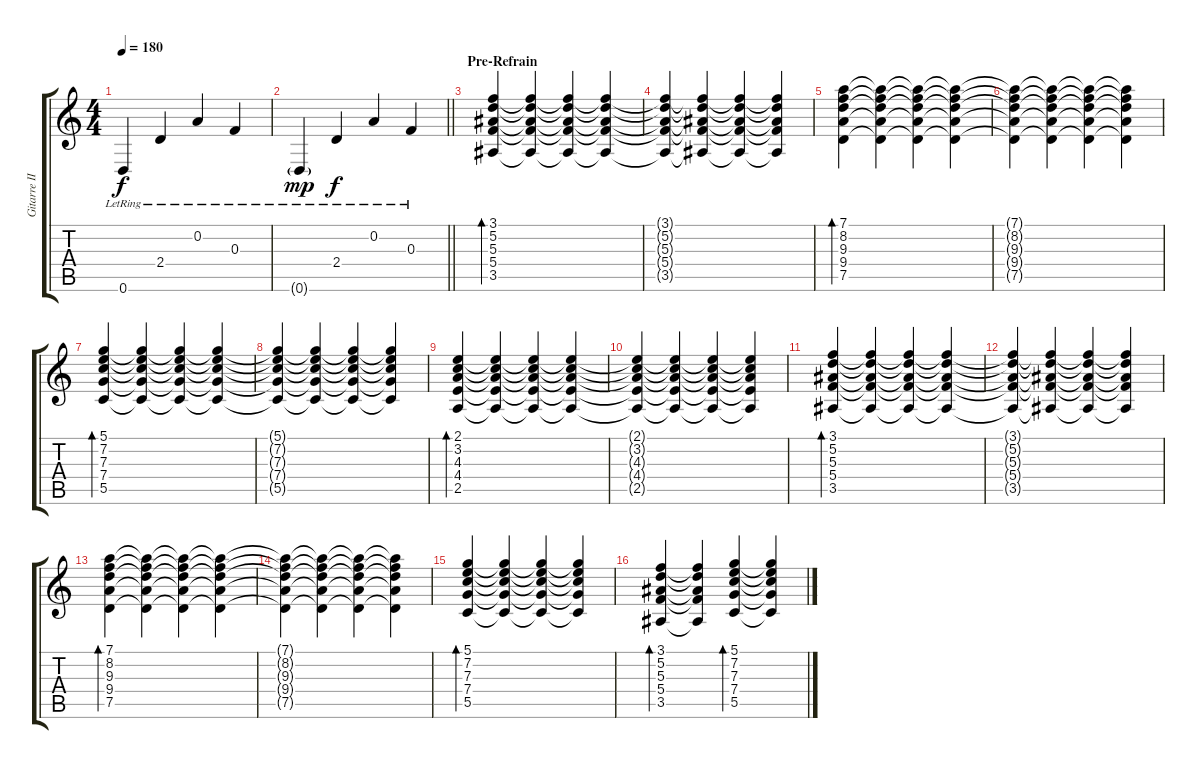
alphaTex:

\track ("Gitarre III (Clean)" "Gitarre II") {instrument electricguitarclean}
\staff {score tabs}
\tuning (D4 A3 F3 C3 G2 D2) {hide}
\ts (4 4)
\tempo 180
\clef g2
\ks c
0.6{lr}.4{dy f} 2.4{lr}.4 0.2{lr}.4 0.3{lr}.4 |
\barLineRight lightlight
0.6{g lr}.4{dy mp} 2.4{lr}.4{dy f} 0.2{lr}.4 0.3{lr}.4 |
\section ("" "Pre-Refrain")
(3.1 5.2 5.3 5.4 3.5).4{bd 120 volume 13 instrument electricguitarclean} (3.1{t} 5.2{t} 5.3{t} 5.4{t} 3.5{t}).4 (3.1{t} 5.2{t} 5.3{t} 5.4{t} 3.5{t}).4 (3.1{t} 5.2{t} 5.3{t} 5.4{t} 3.5{t}).4 |
(3.1{t} 5.2{t} 5.3{t} 5.4{t} 3.5{t}).4 (3.1{t} 5.2{t} 5.3{t} 5.4{t} 3.5{t}).4 (3.1{t} 5.2{t} 5.3{t} 5.4{t} 3.5{t}).4 (3.1{t} 5.2{t} 5.3{t} 5.4{t} 3.5{t}).4 |
(7.1 8.2 9.3 9.4 7.5).4{bd 120} (7.1{t} 8.2{t} 9.3{t} 9.4{t} 7.5{t}).4 (7.1{t} 8.2{t} 9.3{t} 9.4{t} 7.5{t}).4 (7.1{t} 8.2{t} 9.3{t} 9.4{t} 7.5{t}).4 |
(7.1{t} 8.2{t} 9.3{t} 9.4{t} 7.5{t}).4 (7.1{t} 8.2{t} 9.3{t} 9.4{t} 7.5{t}).4 (7.1{t} 8.2{t} 9.3{t} 9.4{t} 7.5{t}).4 (7.1{t} 8.2{t} 9.3{t} 9.4{t} 7.5{t}).4 |
(5.1 7.2 7.3 7.4 5.5).4{bd 120} (5.1{t} 7.2{t} 7.3{t} 7.4{t} 5.5{t}).4 (5.1{t} 7.2{t} 7.3{t} 7.4{t} 5.5{t}).4 (5.1{t} 7.2{t} 7.3{t} 7.4{t} 5.5{t}).4 |
(5.1{t} 7.2{t} 7.3{t} 7.4{t} 5.5{t}).4 (5.1{t} 7.2{t} 7.3{t} 7.4{t} 5.5{t}).4 (5.1{t} 7.2{t} 7.3{t} 7.4{t} 5.5{t}).4 (5.1{t} 7.2{t} 7.3{t} 7.4{t} 5.5{t}).4 |
(2.1 3.2 4.3 4.4 2.5).4{bd 120} (2.1{t} 3.2{t} 4.3{t} 4.4{t} 2.5{t}).4 (2.1{t} 3.2{t} 4.3{t} 4.4{t} 2.5{t}).4 (2.1{t} 3.2{t} 4.3{t} 4.4{t} 2.5{t}).4 |
(2.1{t} 3.2{t} 4.3{t} 4.4{t} 2.5{t}).4 (2.1{t} 3.2{t} 4.3{t} 4.4{t} 2.5{t}).4 (2.1{t} 3.2{t} 4.3{t} 4.4{t} 2.5{t}).4 (2.1{t} 3.2{t} 4.3{t} 4.4{t} 2.5{t}).4 |
(3.1 5.2 5.3 5.4 3.5).4{bd 120} (3.1{t} 5.2{t} 5.3{t} 5.4{t} 3.5{t}).4 (3.1{t} 5.2{t} 5.3{t} 5.4{t} 3.5{t}).4 (3.1{t} 5.2{t} 5.3{t} 5.4{t} 3.5{t}).4 |
(3.1{t} 5.2{t} 5.3{t} 5.4{t} 3.5{t}).4 (3.1{t} 5.2{t} 5.3{t} 5.4{t} 3.5{t}).4 (3.1{t} 5.2{t} 5.3{t} 5.4{t} 3.5{t}).4 (3.1{t} 5.2{t} 5.3{t} 5.4{t} 3.5{t}).4 |
(7.1 8.2 9.3 9.4 7.5).4{bd 120} (7.1{t} 8.2{t} 9.3{t} 9.4{t} 7.5{t}).4 (7.1{t} 8.2{t} 9.3{t} 9.4{t} 7.5{t}).4 (7.1{t} 8.2{t} 9.3{t} 9.4{t} 7.5{t}).4 |
(7.1{t} 8.2{t} 9.3{t} 9.4{t} 7.5{t}).4 (7.1{t} 8.2{t} 9.3{t} 9.4{t} 7.5{t}).4 (7.1{t} 8.2{t} 9.3{t} 9.4{t} 7.5{t}).4 (7.1{t} 8.2{t} 9.3{t} 9.4{t} 7.5{t}).4 |
(5.1 7.2 7.3 7.4 5.5).4{bd 120} (5.1{t} 7.2{t} 7.3{t} 7.4{t} 5.5{t}).4 (5.1{t} 7.2{t} 7.3{t} 7.4{t} 5.5{t}).4 (5.1{t} 7.2{t} 7.3{t} 7.4{t} 5.5{t}).4 |
(3.1 5.2 5.3 5.4 3.5).4{bd 120} (3.1{t} 5.2{t} 5.3{t} 5.4{t} 3.5{t}).4 (5.1 7.2 7.3 7.4 5.5).4{bd 120} (5.1{t} 7.2{t} 7.3{t} 7.4{t} 5.5{t}).4
